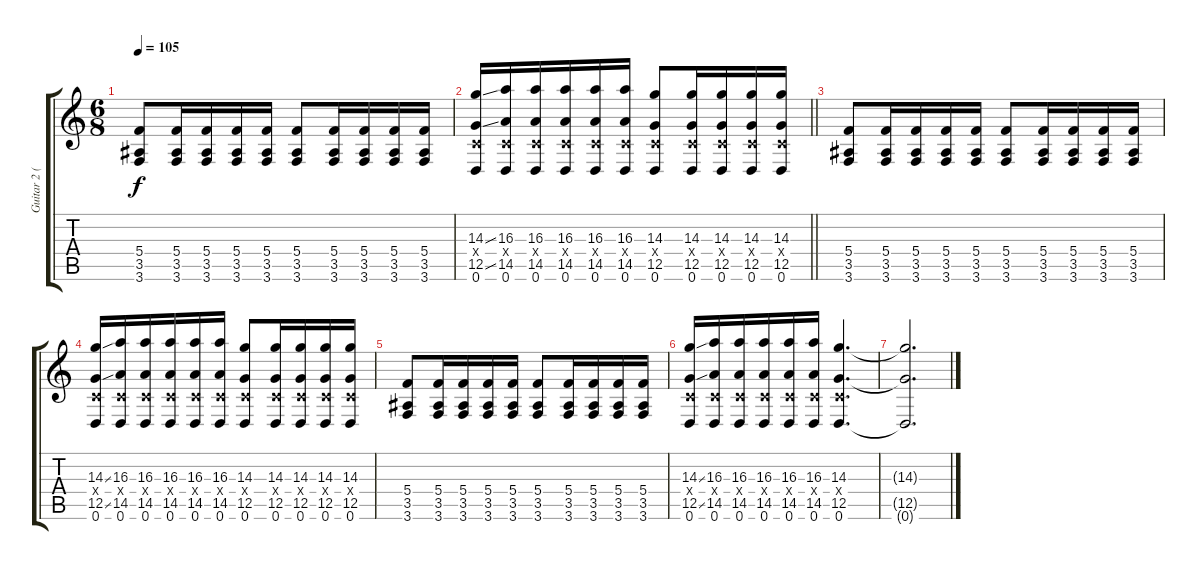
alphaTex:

\track ("Guitar 2 (Rhythm)" "Guitar 2 (") {instrument distortionguitar}
\staff {score tabs}
\tuning (D4 A3 F3 C3 G2 D2) {hide}
\ts (6 8)
\tempo 105
\clef g2
\ks c
(5.4 3.5 3.6).8{dy f} (5.4 3.5 3.6).16 (5.4 3.5 3.6).16 (5.4 3.5 3.6).16 (5.4 3.5 3.6).16 (5.4 3.5 3.6).8 (5.4 3.5 3.6).16 (5.4 3.5 3.6).16 (5.4 3.5 3.6).16 (5.4 3.5 3.6).16 |
\barLineRight lightlight
(14.3{ss} 0.4{x} 12.5{ss} 0.6).16 (16.3 0.4{x} 14.5 0.6).16 (16.3 0.4{x} 14.5 0.6).16 (16.3 0.4{x} 14.5 0.6).16 (16.3 0.4{x} 14.5 0.6).16 (16.3 0.4{x} 14.5 0.6).16 (14.3 0.4{x} 12.5 0.6).8 (14.3 0.4{x} 12.5 0.6).16 (14.3 0.4{x} 12.5 0.6).16 (14.3 0.4{x} 12.5 0.6).16 (14.3 0.4{x} 12.5 0.6).16 |
(5.4 3.5 3.6).8 (5.4 3.5 3.6).16 (5.4 3.5 3.6).16 (5.4 3.5 3.6).16 (5.4 3.5 3.6).16 (5.4 3.5 3.6).8 (5.4 3.5 3.6).16 (5.4 3.5 3.6).16 (5.4 3.5 3.6).16 (5.4 3.5 3.6).16 |
(14.3{ss} 0.4{x} 12.5{ss} 0.6).16 (16.3 0.4{x} 14.5 0.6).16 (16.3 0.4{x} 14.5 0.6).16 (16.3 0.4{x} 14.5 0.6).16 (16.3 0.4{x} 14.5 0.6).16 (16.3 0.4{x} 14.5 0.6).16 (14.3 0.4{x} 12.5 0.6).8 (14.3 0.4{x} 12.5 0.6).16 (14.3 0.4{x} 12.5 0.6).16 (14.3 0.4{x} 12.5 0.6).16 (14.3 0.4{x} 12.5 0.6).16 |
(5.4 3.5 3.6).8 (5.4 3.5 3.6).16 (5.4 3.5 3.6).16 (5.4 3.5 3.6).16 (5.4 3.5 3.6).16 (5.4 3.5 3.6).8 (5.4 3.5 3.6).16 (5.4 3.5 3.6).16 (5.4 3.5 3.6).16 (5.4 3.5 3.6).16 |
(14.3{ss} 0.4{x} 12.5{ss} 0.6).16 (16.3 0.4{x} 14.5 0.6).16 (16.3 0.4{x} 14.5 0.6).16 (16.3 0.4{x} 14.5 0.6).16 (16.3 0.4{x} 14.5 0.6).16 (16.3 0.4{x} 14.5 0.6).16 (14.3 0.4{x} 12.5 0.6).4{d} |
(14.3{t} 12.5{t} 0.6{t}).2{d}
